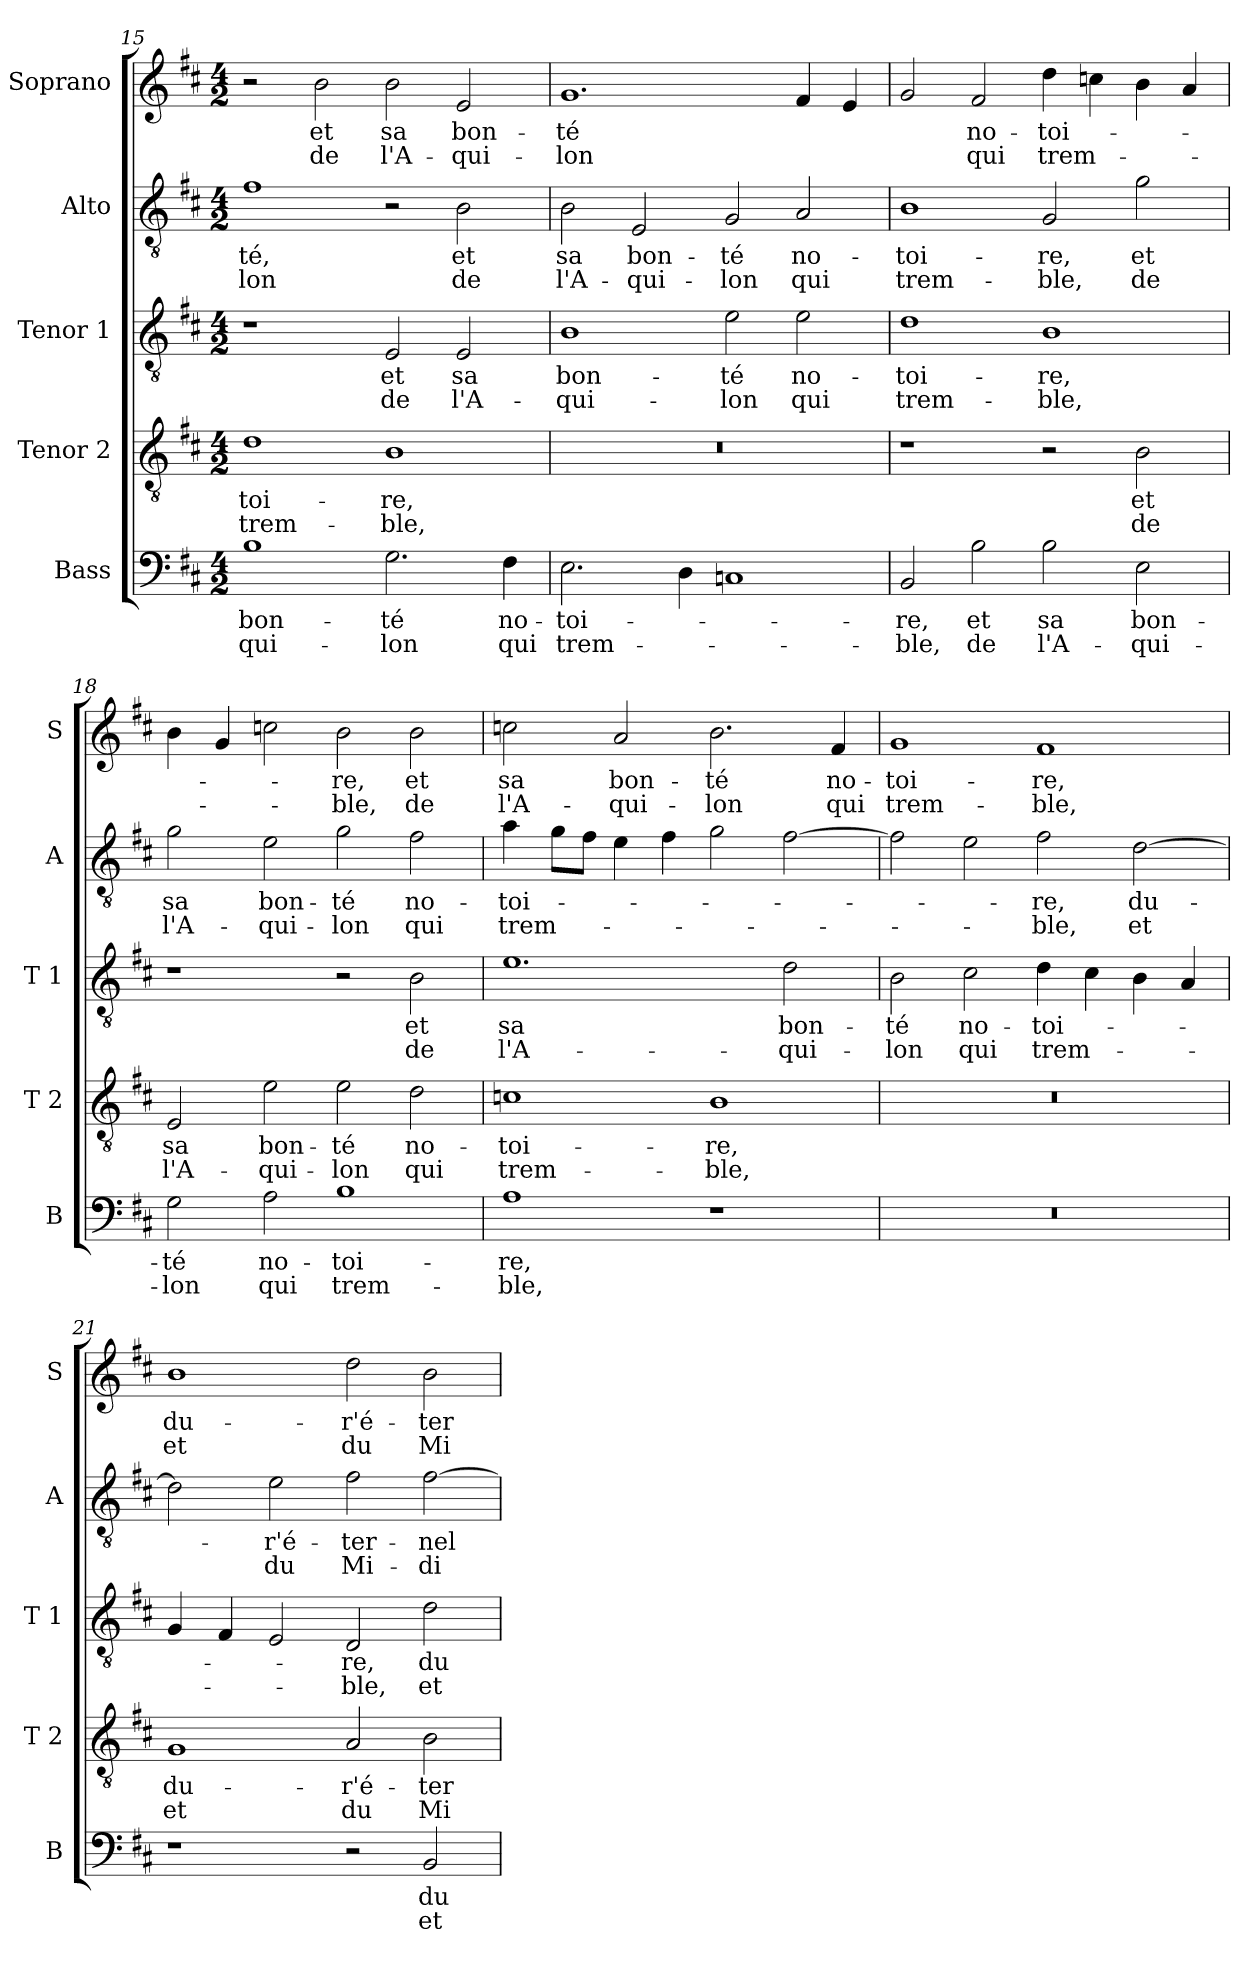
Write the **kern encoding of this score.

**kern	**text	**text	**kern	**text	**text	**kern	**text	**text	**kern	**text	**text	**kern	**text	**text
*part5	*part5	*part5	*part4	*part4	*part4	*part3	*part3	*part3	*part2	*part2	*part2	*part1	*part1	*part1
*staff5	*staff5	*staff5	*staff4	*staff4	*staff4	*staff3	*staff3	*staff3	*staff2	*staff2	*staff2	*staff1	*staff1	*staff1
*I"Bass	*	*	*I"Tenor 2	*	*	*I"Tenor 1	*	*	*I"Alto	*	*	*I"Soprano	*	*
*I'B	*	*	*I'T 2	*	*	*I'T 1	*	*	*I'A	*	*	*I'S	*	*
*clefF4	*	*	*clefGv2	*	*	*clefGv2	*	*	*clefGv2	*	*	*clefG2	*	*
*k[f#c#]	*	*	*k[f#c#]	*	*	*k[f#c#]	*	*	*k[f#c#]	*	*	*k[f#c#]	*	*
*D:	*	*	*D:	*	*	*D:	*	*	*D:	*	*	*D:	*	*
*M4/2	*	*	*M4/2	*	*	*M4/2	*	*	*M4/2	*	*	*M4/2	*	*
=15	=15	=15	=15	=15	=15	=15	=15	=15	=15	=15	=15	=15	=15	=15
!	!LO:LY:b	!LO:LY:b	!	!LO:LY:b	!LO:LY:b	!	!	!	!	!LO:LY:b	!LO:LY:b	!	!	!
1B	bon-	-qui-	1d	-toi-	trem-	1r	.	.	1f#	-té,	-lon	2r	.	.
!	!	!	!	!	!	!	!	!	!	!	!	!	!LO:LY:b	!LO:LY:b
.	.	.	.	.	.	.	.	.	.	.	.	2b\	et	de
!	!LO:LY:b	!LO:LY:b	!	!LO:LY:b	!LO:LY:b	!	!LO:LY:b	!LO:LY:b	!	!	!	!	!LO:LY:b	!LO:LY:b
2.G\	-té	-lon	1B	-re,	-ble,	2E/	et	de	2r	.	.	2b\	sa	l'A-
!	!	!	!	!	!	!	!LO:LY:b	!LO:LY:b	!	!LO:LY:b	!LO:LY:b	!	!LO:LY:b	!LO:LY:b
.	.	.	.	.	.	2E/	sa	l'A-	2B\	et	de	2e/	bon-	-qui-
!	!LO:LY:b	!LO:LY:b	!	!	!	!	!	!	!	!	!	!	!	!
4F#\	no-	qui	.	.	.	.	.	.	.	.	.	.	.	.
=16	=16	=16	=16	=16	=16	=16	=16	=16	=16	=16	=16	=16	=16	=16
!	!LO:LY:b	!LO:LY:b	!	!	!	!	!LO:LY:b	!LO:LY:b	!	!LO:LY:b	!LO:LY:b	!	!LO:LY:b	!LO:LY:b
2.E\	-toi-	trem-	0r	.	.	1B	bon-	-qui-	2B\	sa	l'A-	1.g	-té	-lon
!	!	!	!	!	!	!	!	!	!	!LO:LY:b	!LO:LY:b	!	!	!
.	.	.	.	.	.	.	.	.	2E/	bon-	-qui-	.	.	.
4D\	.	.	.	.	.	.	.	.	.	.	.	.	.	.
!	!	!	!	!	!	!	!LO:LY:b	!LO:LY:b	!	!LO:LY:b	!LO:LY:b	!	!	!
1Cn	.	.	.	.	.	2e\	-té	-lon	2G/	-té	-lon	.	.	.
!	!	!	!	!	!	!	!LO:LY:b	!LO:LY:b	!	!LO:LY:b	!LO:LY:b	!	!	!
.	.	.	.	.	.	2e\	no-	qui	2A/	no-	qui	4f#/	.	.
.	.	.	.	.	.	.	.	.	.	.	.	4e/	.	.
!!LO:PB:g=z
=17	=17	=17	=17	=17	=17	=17	=17	=17	=17	=17	=17	=17	=17	=17
!	!LO:LY:b	!LO:LY:b	!	!	!	!	!LO:LY:b	!LO:LY:b	!	!LO:LY:b	!LO:LY:b	!	!	!
2BB/	-re,	-ble,	1r	.	.	1d	-toi-	trem-	1B	-toi-	trem-	2g/	.	.
!	!LO:LY:b	!LO:LY:b	!	!	!	!	!	!	!	!	!	!	!LO:LY:b	!LO:LY:b
2B\	et	de	.	.	.	.	.	.	.	.	.	2f#/	no-	qui
!	!LO:LY:b	!LO:LY:b	!	!	!	!	!LO:LY:b	!LO:LY:b	!	!LO:LY:b	!LO:LY:b	!	!LO:LY:b	!LO:LY:b
2B\	sa	l'A-	2r	.	.	1B	-re,	-ble,	2G/	-re,	-ble,	4dd\	-toi-	trem-
.	.	.	.	.	.	.	.	.	.	.	.	4ccn\	.	.
!	!LO:LY:b	!LO:LY:b	!	!LO:LY:b	!LO:LY:b	!	!	!	!	!LO:LY:b	!LO:LY:b	!	!	!
2E\	bon-	-qui-	2B\	et	de	.	.	.	2g\	et	de	4b\	.	.
.	.	.	.	.	.	.	.	.	.	.	.	4a/	.	.
=18	=18	=18	=18	=18	=18	=18	=18	=18	=18	=18	=18	=18	=18	=18
!	!LO:LY:b	!LO:LY:b	!	!LO:LY:b	!LO:LY:b	!	!	!	!	!LO:LY:b	!LO:LY:b	!	!	!
2G\	-té	-lon	2E/	sa	l'A-	1r	.	.	2g\	sa	l'A-	4b\	.	.
.	.	.	.	.	.	.	.	.	.	.	.	4g/	.	.
!	!LO:LY:b	!LO:LY:b	!	!LO:LY:b	!LO:LY:b	!	!	!	!	!LO:LY:b	!LO:LY:b	!	!	!
2A\	no-	qui	2e\	bon-	-qui-	.	.	.	2e\	bon-	-qui-	2ccn\	.	.
!	!LO:LY:b	!LO:LY:b	!	!LO:LY:b	!LO:LY:b	!	!	!	!	!LO:LY:b	!LO:LY:b	!	!LO:LY:b	!LO:LY:b
1B	-toi-	trem-	2e\	-té	-lon	2r	.	.	2g\	-té	-lon	2b\	-re,	-ble,
!	!	!	!	!LO:LY:b	!LO:LY:b	!	!LO:LY:b	!LO:LY:b	!	!LO:LY:b	!LO:LY:b	!	!LO:LY:b	!LO:LY:b
.	.	.	2d\	no-	qui	2B\	et	de	2f#\	no-	qui	2b\	et	de
=19	=19	=19	=19	=19	=19	=19	=19	=19	=19	=19	=19	=19	=19	=19
!	!LO:LY:b	!LO:LY:b	!	!LO:LY:b	!LO:LY:b	!	!LO:LY:b	!LO:LY:b	!	!LO:LY:b	!LO:LY:b	!	!LO:LY:b	!LO:LY:b
1A	-re,	-ble,	1cn	-toi-	trem-	1.e	sa	l'A-	4a\	-toi-	trem-	2ccn\	sa	l'A-
.	.	.	.	.	.	.	.	.	8g\L	.	.	.	.	.
.	.	.	.	.	.	.	.	.	8f#\J	.	.	.	.	.
!	!	!	!	!	!	!	!	!	!	!	!	!	!LO:LY:b	!LO:LY:b
.	.	.	.	.	.	.	.	.	4e\	.	.	2a/	bon-	-qui-
.	.	.	.	.	.	.	.	.	4f#\	.	.	.	.	.
!	!	!	!	!LO:LY:b	!LO:LY:b	!	!	!	!	!	!	!	!LO:LY:b	!LO:LY:b
1r	.	.	1B	-re,	-ble,	.	.	.	2g\	.	.	2.b\	-té	-lon
!	!	!	!	!	!	!	!LO:LY:b	!LO:LY:b	!	!	!	!	!	!
.	.	.	.	.	.	2d\	bon-	-qui-	[2f#\	.	.	.	.	.
!	!	!	!	!	!	!	!	!	!	!	!	!	!LO:LY:b	!LO:LY:b
.	.	.	.	.	.	.	.	.	.	.	.	4f#/	no-	qui
!!LO:LB:g=z
=20	=20	=20	=20	=20	=20	=20	=20	=20	=20	=20	=20	=20	=20	=20
!	!	!	!	!	!	!	!LO:LY:b	!LO:LY:b	!	!	!	!	!LO:LY:b	!LO:LY:b
0r	.	.	0r	.	.	2B\	-té	-lon	2f#\]	.	.	1g	-toi-	trem-
!	!	!	!	!	!	!	!LO:LY:b	!LO:LY:b	!	!	!	!	!	!
.	.	.	.	.	.	2c#\	no-	qui	2e\	.	.	.	.	.
!	!	!	!	!	!	!	!LO:LY:b	!LO:LY:b	!	!LO:LY:b	!LO:LY:b	!	!LO:LY:b	!LO:LY:b
.	.	.	.	.	.	4d\	-toi-	trem-	2f#\	-re,	-ble,	1f#	-re,	-ble,
.	.	.	.	.	.	4c#\	.	.	.	.	.	.	.	.
!	!	!	!	!	!	!	!	!	!	!LO:LY:b	!LO:LY:b	!	!	!
.	.	.	.	.	.	4B\	.	.	[2d\	du-	et	.	.	.
.	.	.	.	.	.	4A/	.	.	.	.	.	.	.	.
=21	=21	=21	=21	=21	=21	=21	=21	=21	=21	=21	=21	=21	=21	=21
!	!	!	!	!LO:LY:b	!LO:LY:b	!	!	!	!	!	!	!	!LO:LY:b	!LO:LY:b
1r	.	.	1G	du-	et	4G/	.	.	2d\]	.	.	1b	du-	et
.	.	.	.	.	.	4F#/	.	.	.	.	.	.	.	.
!	!	!	!	!	!	!	!	!	!	!LO:LY:b	!LO:LY:b	!	!	!
.	.	.	.	.	.	2E/	.	.	2e\	-r'é-	du	.	.	.
!	!	!	!	!LO:LY:b	!LO:LY:b	!	!LO:LY:b	!LO:LY:b	!	!LO:LY:b	!LO:LY:b	!	!LO:LY:b	!LO:LY:b
2r	.	.	2A/	-r'é-	du	2D/	-re,	-ble,	2f#\	-ter-	Mi-	2dd\	-r'é-	du
!	!LO:LY:b	!LO:LY:b	!	!LO:LY:b	!LO:LY:b	!	!LO:LY:b	!LO:LY:b	!	!LO:LY:b	!LO:LY:b	!	!LO:LY:b	!LO:LY:b
2BB/	du-	et	2B\	-ter-	Mi-	2d\	du-	et	[2f#\	-nel-	-di	2b\	-ter-	Mi-
=	=	=	=	=	=	=	=	=	=	=	=	=	=	=
*-	*-	*-	*-	*-	*-	*-	*-	*-	*-	*-	*-	*-	*-	*-
